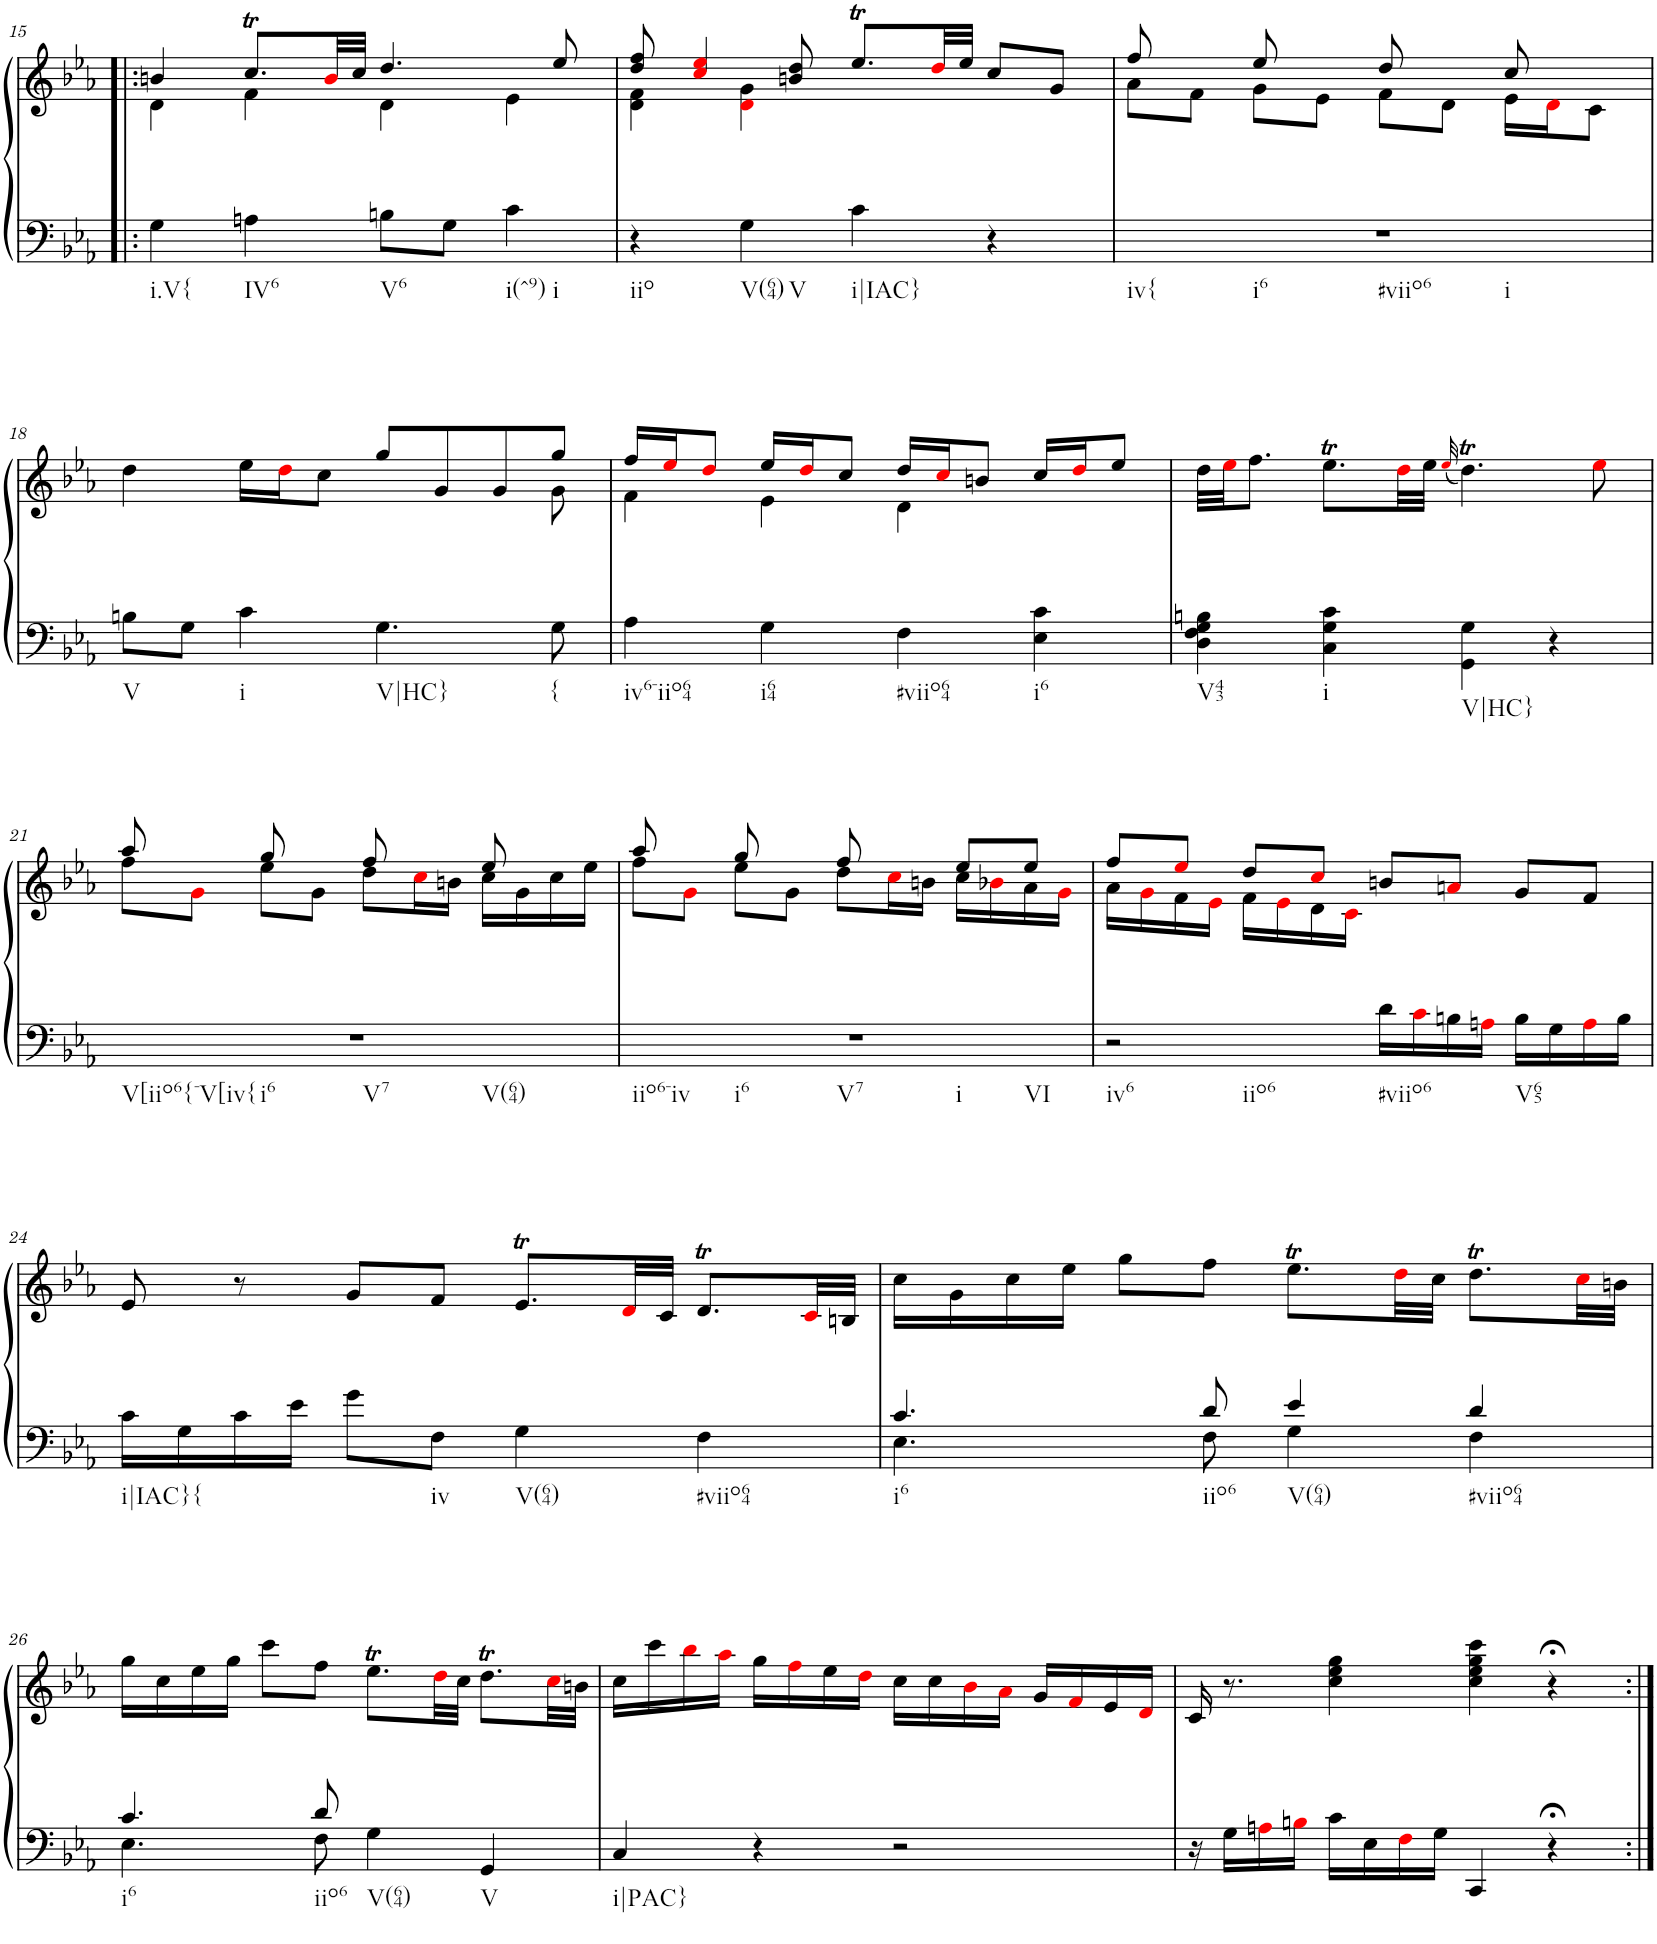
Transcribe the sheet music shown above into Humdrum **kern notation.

**kern	**kern
*part1	*part1
*staff2	*staff1
*I"Piano	*
*I'Pno.	*
!!LO:PB:g=z
*clefF4	*clefG2
*k[b-e-a-]	*k[b-e-a-]
*M4/4	*M4/4
*met(c)	*met(c)
=15!|:	=15!|:
*	*^
!LO:TX:b:t=i.V{	!	!
4G\	4bn/	4d\
!LO:TX:b:t=IV6	!	!
4An\	8.ccT/L	4f\
.	32bi/LL	.
.	32cc/JJJ	.
!LO:TX:b:t=V6	!	!
8Bn\L	4.dd/	4d\
8G\J	.	.
!LO:TX:b:t=i(^9)	!	!
!LO:TX:b:t=i	!	!
4c\	.	4e-\
.	8ee-/	.
=16	=16	=16
!LO:TX:b:t=iio	!	!
4r	8dd/ 8ff/	4d\ 4f\
.	4cci/ 4ee-i/	.
!LO:TX:b:t=V(64)	!	!
!LO:TX:b:t=V	!	!
4G\	.	4di\ 4g\
.	8bn/ 8dd/	.
!LO:TX:b:t=i|IAC}	!	!
4c\	8.ee-T/L	2ryy
.	32ddi/LL	.
.	32ee-/JJJ	.
4r	8cc/L	.
.	8g/J	.
=17	=17	=17
!LO:TX:b:t=iv{	!	!
!LO:TX:b:t=i6	!	!
!LO:TX:b:t=#viio6	!	!
!LO:TX:b:t=i	!	!
1r	8ff/	8a-\L
.	8ryy	8f\J
.	8ee-/	8g\L
.	8ryy	8e-\J
.	8dd/	8f\L
.	8ryy	8d\J
.	8cc/	16e-\LL
.	.	16di\J
.	8ryy	8c\J
!!LO:LB:g=z	!!
=18	=18	=18
!LO:TX:b:t=V	!	!
8Bn\L	4dd\	2..ryy
8G\J	.	.
!LO:TX:b:t=i	!	!
4c\	16ee-\LL	.
.	16ddi\J	.
.	8cc\J	.
!LO:TX:b:t=V|HC}	!	!
4.G\	8gg/L	.
.	8g/	.
.	8g/	.
!LO:TX:b:t={	!	!
8G\	8gg/J	8g\
=19	=19	=19
!LO:TX:b:t=iv6-iio64	!	!
4A-\	16ff/LL	4f\
.	16ee-i/J	.
.	8ddi/J	.
!LO:TX:b:t=i64	!	!
4G\	16ee-/LL	4e-\
.	16ddi/J	.
.	8cc/J	.
!LO:TX:b:t=#viio64	!	!
4F\	16dd/LL	4d\
.	16cci/J	.
.	8bn/J	.
!LO:TX:b:t=i6	!	!
4E-\ 4c\	16cc/LL	4ryy
.	16ddi/J	.
.	8ee-/J	.
*	*v	*v
=20	=20
!LO:TX:b:t=V43	!
4D\ 4F\ 4G\ 4Bn\	32dd\LLL
.	32ee-i\JJ
.	8.ff\J
!LO:TX:b:t=i	!
4C\ 4G\ 4c\	8.ee-T\L
.	32ddi\LL
.	32ee-\JJJ
.	(32qee-i/
!LO:TX:b:t=V|HC}	!
4GG\ 4G\	4.ddt\)
4r	.
.	8ee-i\
!!LO:LB:g=z
=21	=21
*	*^
!LO:TX:b:t=V[iio6{-V[iv{	!	!
!LO:TX:b:t=i6	!	!
!LO:TX:b:t=V7	!	!
!LO:TX:b:t=V(64)	!	!
1r	8aa-/	8ff\L
.	8ryy	8gi\J
.	8gg/	8ee-\L
.	8ryy	8g\J
.	8ff/	8dd\L
.	8ryy	16cci\L
.	.	16bn\JJ
.	8ee-/	16cc\LL
.	.	16g\
.	8ryy	16cc\
.	.	16ee-\JJ
=22	=22	=22
!LO:TX:b:t=iio6-iv	!	!
!LO:TX:b:t=i6	!	!
!LO:TX:b:t=V7	!	!
!LO:TX:b:t=i	!	!
!LO:TX:b:t=VI	!	!
1r	8aa-/	8ff\L
.	8ryy	8gi\J
.	8gg/	8ee-\L
.	8ryy	8g\J
.	8ff/	8dd\L
.	8ryy	16cci\L
.	.	16bn\JJ
.	8ee-/L	16cc\LL
.	.	16b-Xi\
.	8ee-/J	16a-\
.	.	16gi\JJ
=23	=23	=23
!LO:TX:b:t=iv6	!	!
!LO:TX:b:t=iio6	!	!
2r	8ff/L	16a-\LL
.	.	16gi\
.	8ee-i/J	16f\
.	.	16e-i\JJ
.	8dd/L	16f\LL
.	.	16e-i\
.	8cci/J	16d\
.	.	16ci\JJ
!LO:TX:b:t=#viio6	!	!
16d\LL	8bn/L	2ryy
16ci\	.	.
16Bn\	8ani/J	.
16Ani\JJ	.	.
!LO:TX:b:t=V65	!	!
16B\LL	8g/L	.
16G\	.	.
16Ai\	8f/J	.
16B\JJ	.	.
*	*v	*v
!!LO:LB:g=z
=24	=24
!LO:TX:b:t=i|IAC}{	!
16c\LL	8e-/
16G\	.
16c\	8r
16e-\JJ	.
8g\L	8g/L
!LO:TX:b:t=iv	!
8F\J	8f/J
!LO:TX:b:t=V(64)	!
4G\	8.e-T/L
.	32di/LL
.	32c/JJJ
!LO:TX:b:t=#viio64	!
4F\	8.dt/L
.	32ci/LL
.	32Bn/JJJ
=25	=25
*^	*
!LO:TX:b:t=i6	!	!
4.c/	4.E-\	16cc\LL
.	.	16g\
.	.	16cc\
.	.	16ee-\JJ
.	.	8gg\L
!LO:TX:b:t=iio6	!	!
8d/	8F\	8ff\J
!LO:TX:b:t=V(64)	!	!
4e-/	4G\	8.ee-T\L
.	.	32ddi\LL
.	.	32cc\JJJ
!LO:TX:b:t=#viio64	!	!
4d/	4F\	8.ddt\L
.	.	32cci\LL
.	.	32bn\JJJ
!!LO:LB:g=z
=26	=26	=26
!LO:TX:b:t=i6	!	!
4.c/	4.E-\	16gg\LL
.	.	16cc\
.	.	16ee-\
.	.	16gg\JJ
.	.	8ccc\L
!LO:TX:b:t=iio6	!	!
8d/	8F\	8ff\J
!LO:TX:b:t=V(64)	!	!
4G\	2ryy	8.ee-T\L
.	.	32ddi\LL
.	.	32cc\JJJ
!LO:TX:b:t=V	!	!
4GG/	.	8.ddt\L
.	.	32cci\LL
.	.	32bn\JJJ
*v	*v	*
=27	=27
!LO:TX:b:t=i|PAC}	!
4C/	16cc\LL
.	16ccc\
.	16bb-i\
.	16aa-i\JJ
4r	16gg\LL
.	16ffi\
.	16ee-\
.	16ddi\JJ
2r	16cc\LL
.	16cc\
.	16b-i\
.	16a-i\JJ
.	16g/LL
.	16fi/
.	16e-/
.	16di/JJ
=28	=28
16r	16c/
16G\LL	8.r
16Ani\	.
16Bni\JJ	.
16c\LL	4cc\ 4ee-\ 4gg\
16E-\	.
16Fi\	.
16G\JJ	.
4CC/	4cc\ 4ee-\ 4gg\ 4ccc\
4r;<	4r;<
=:|!	=:|!
*-	*-
